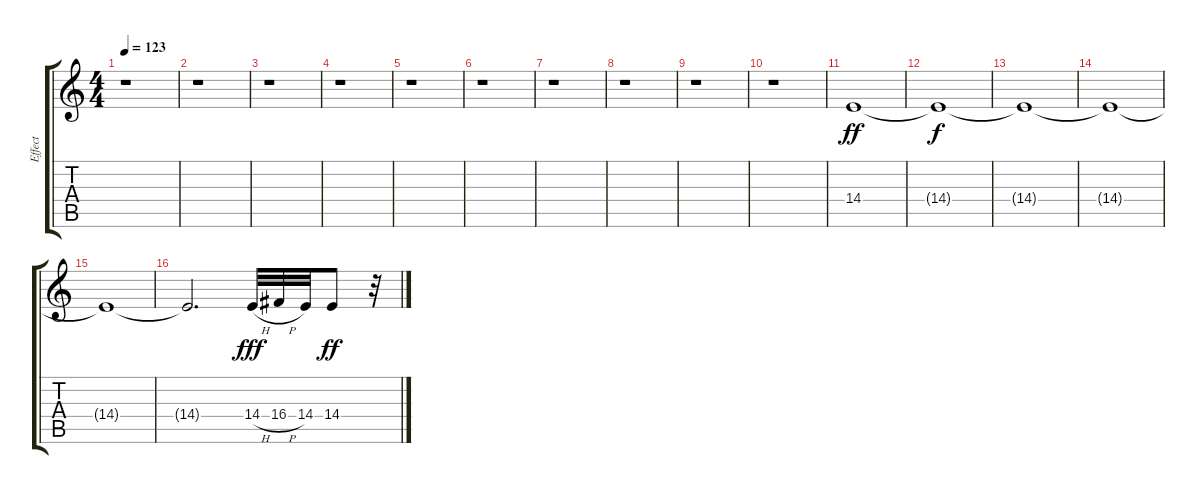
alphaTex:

\track ("Effect" "Effect") {instrument lead2sawtooth}
\staff {score tabs}
\tuning (E4 B3 G3 D3 A2 E2) {hide}
\ts (4 4)
\tempo 123
\clef g2
\ks c
r.1{dy f} |
r.1 |
r.1 |
r.1 |
r.1 |
r.1 |
r.1 |
r.1 |
r.1 |
r.1 |
14.4.1{dy ff} |
14.4{t}.1{dy f} |
14.4{t}.1 |
14.4{t}.1 |
14.4{t}.1 |
14.4{t}.2{d} 14.4{h}.32{dy fff} 16.4{h}.32 14.4.32 14.4.8{dy ff} r.32
